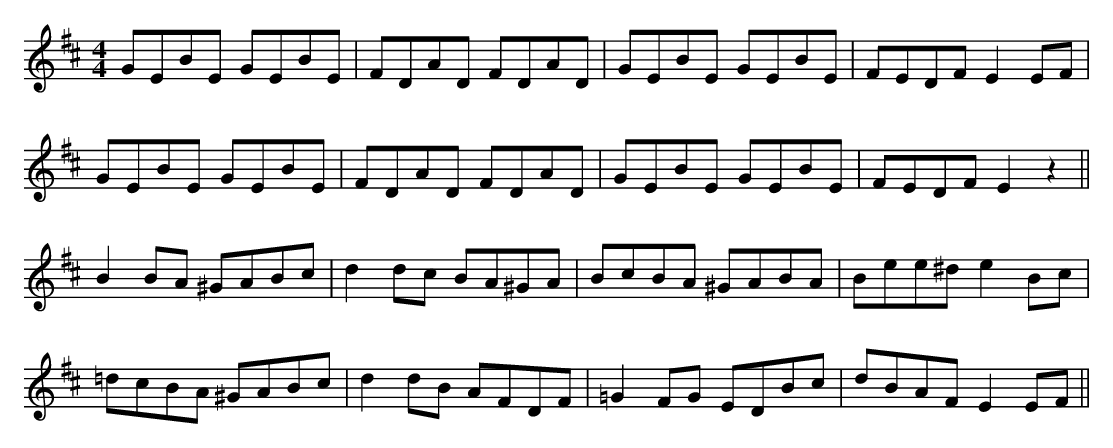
X:1
M:4/4
K:Edor
GEBE GEBE|FDAD FDAD|GEBE GEBE|FEDF E2EF|
GEBE GEBE|FDAD FDAD|GEBE GEBE|FEDF E2z2||
B2BA ^GABc|d2dc BA^GA|BcBA ^GABA|Bee^d e2Bc|
=dcBA ^GABc|d2dB AFDF|=G2FG EDBc|dBAF E2EF||
